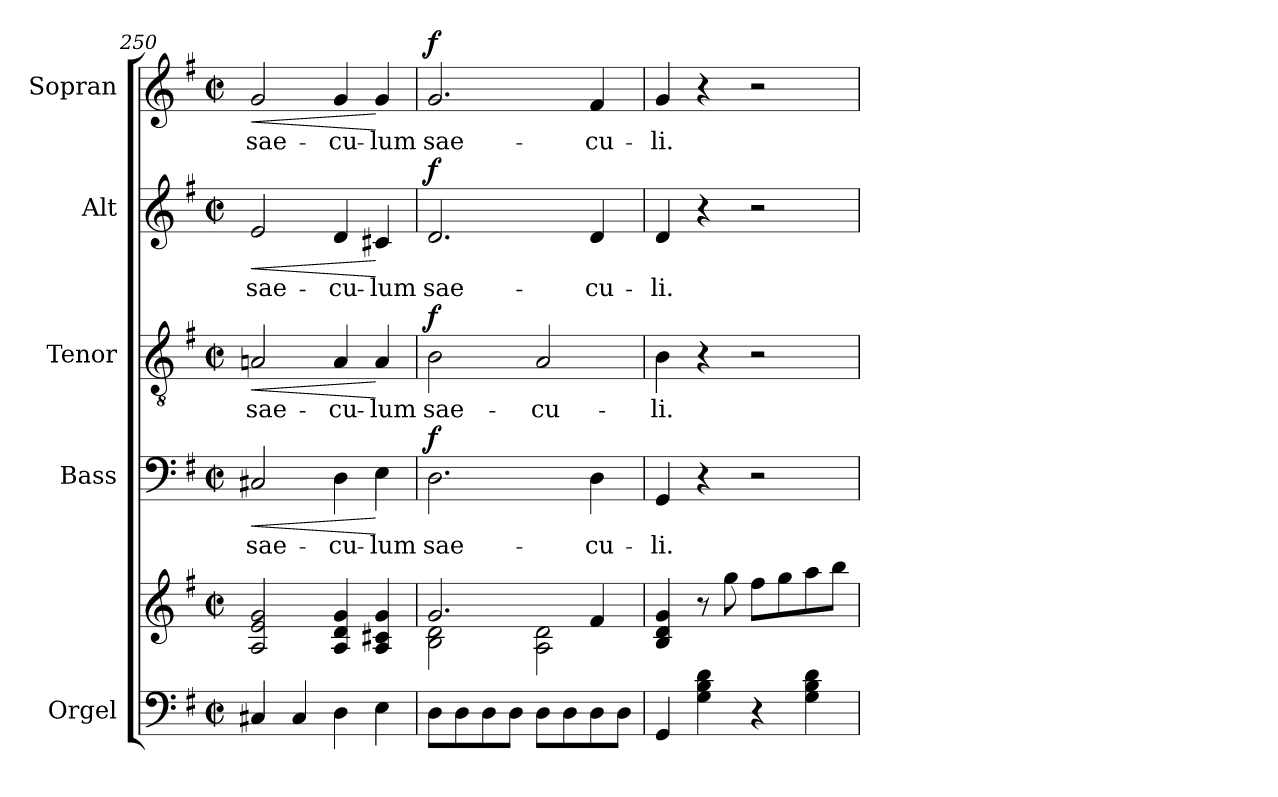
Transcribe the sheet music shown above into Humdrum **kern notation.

**kern	**kern	**kern	**text	**dynam	**kern	**text	**dynam	**kern	**text	**dynam	**kern	**text	**dynam
*part5	*part5	*part4	*part4	*part4	*part3	*part3	*part3	*part2	*part2	*part2	*part1	*part1	*part1
*staff6	*staff5	*staff4	*staff4	*staff4	*staff3	*staff3	*staff3	*staff2	*staff2	*staff2	*staff1	*staff1	*staff1
*I"Orgel	*	*I"Bass	*	*	*I"Tenor	*	*	*I"Alt	*	*	*I"Sopran	*	*
*I'Org.	*	*I'B.	*	*	*I'T.	*	*	*I'A.	*	*	*I'S.	*	*
*clefF4	*clefG2	*clefF4	*	*	*clefGv2	*	*	*clefG2	*	*	*clefG2	*	*
*k[f#]	*k[f#]	*k[f#]	*	*	*k[f#]	*	*	*k[f#]	*	*	*k[f#]	*	*
*G:	*G:	*G:	*	*	*G:	*	*	*G:	*	*	*G:	*	*
*M2/2	*M2/2	*M2/2	*	*	*M2/2	*	*	*M2/2	*	*	*M2/2	*	*
*met(c|)	*met(c|)	*met(c|)	*	*	*met(c|)	*	*	*met(c|)	*	*	*met(c|)	*	*
=250	=250	=250	=250	=250	=250	=250	=250	=250	=250	=250	=250	=250	=250
!	!	!	!LO:LY:b	!LO:HP:b	!	!LO:LY:b	!LO:HP:b	!	!LO:LY:b	!LO:HP:b	!	!LO:LY:b	!LO:HP:b
4C#X/	2A/ 2e/ 2g/	2C#X/	sae-	<	2An/	sae-	<	2e/	sae-	<	2g/	sae-	<
4C#/	.	.	.	.	.	.	.	.	.	.	.	.	.
!	!	!	!LO:LY:b	!	!	!LO:LY:b	!	!	!LO:LY:b	!	!	!LO:LY:b	!
4D\	4A/ 4d/ 4g/	4D\	-cu-	.	4A/	-cu-	.	4d/	-cu-	.	4g/	-cu-	.
!	!	!	!LO:LY:b	!	!	!LO:LY:b	!	!	!LO:LY:b	!	!	!LO:LY:b	!
4E\	4A/ 4c#X/ 4g/	4E\	-lum	[	4A/	-lum	[	4c#X/	-lum	[	4g/	-lum	[
=251	=251	=251	=251	=251	=251	=251	=251	=251	=251	=251	=251	=251	=251
*	*^	*	*	*	*	*	*	*	*	*	*	*	*
!	!	!	!	!LO:LY:b	!LO:DY:a	!	!LO:LY:b	!LO:DY:a	!	!LO:LY:b	!LO:DY:a	!	!LO:LY:b	!LO:DY:a
8D\L	2.g/	2B\ 2d\	2.D\	sae-	f	2B\	sae-	f	2.d/	sae-	f	2.g/	sae-	f
8D\	.	.	.	.	.	.	.	.	.	.	.	.	.	.
8D\	.	.	.	.	.	.	.	.	.	.	.	.	.	.
8D\J	.	.	.	.	.	.	.	.	.	.	.	.	.	.
!	!	!	!	!	!	!	!LO:LY:b	!	!	!	!	!	!	!
8D\L	.	2A\ 2d\	.	.	.	2A/	-cu-	.	.	.	.	.	.	.
8D\	.	.	.	.	.	.	.	.	.	.	.	.	.	.
!	!	!	!	!LO:LY:b	!	!	!	!	!	!LO:LY:b	!	!	!LO:LY:b	!
8D\	4f#/	.	4D\	-cu-	.	.	.	.	4d/	-cu-	.	4f#/	-cu-	.
8D\J	.	.	.	.	.	.	.	.	.	.	.	.	.	.
*	*v	*v	*	*	*	*	*	*	*	*	*	*	*	*
=252	=252	=252	=252	=252	=252	=252	=252	=252	=252	=252	=252	=252	=252
!	!	!	!LO:LY:b	!	!	!LO:LY:b	!	!	!LO:LY:b	!	!	!LO:LY:b	!
4GG/	4B/ 4d/ 4g/	4GG/	-li.	.	4B\	-li.	.	4d/	-li.	.	4g/	-li.	.
4G\ 4B\ 4d\	8r	4r	.	.	4r	.	.	4r	.	.	4r	.	.
.	8gg\	.	.	.	.	.	.	.	.	.	.	.	.
4r	8ff#\L	2r	.	.	2r	.	.	2r	.	.	2r	.	.
.	8gg\	.	.	.	.	.	.	.	.	.	.	.	.
4G\ 4B\ 4d\	8aa\	.	.	.	.	.	.	.	.	.	.	.	.
.	8bb\J	.	.	.	.	.	.	.	.	.	.	.	.
=	=	=	=	=	=	=	=	=	=	=	=	=	=
*-	*-	*-	*-	*-	*-	*-	*-	*-	*-	*-	*-	*-	*-
